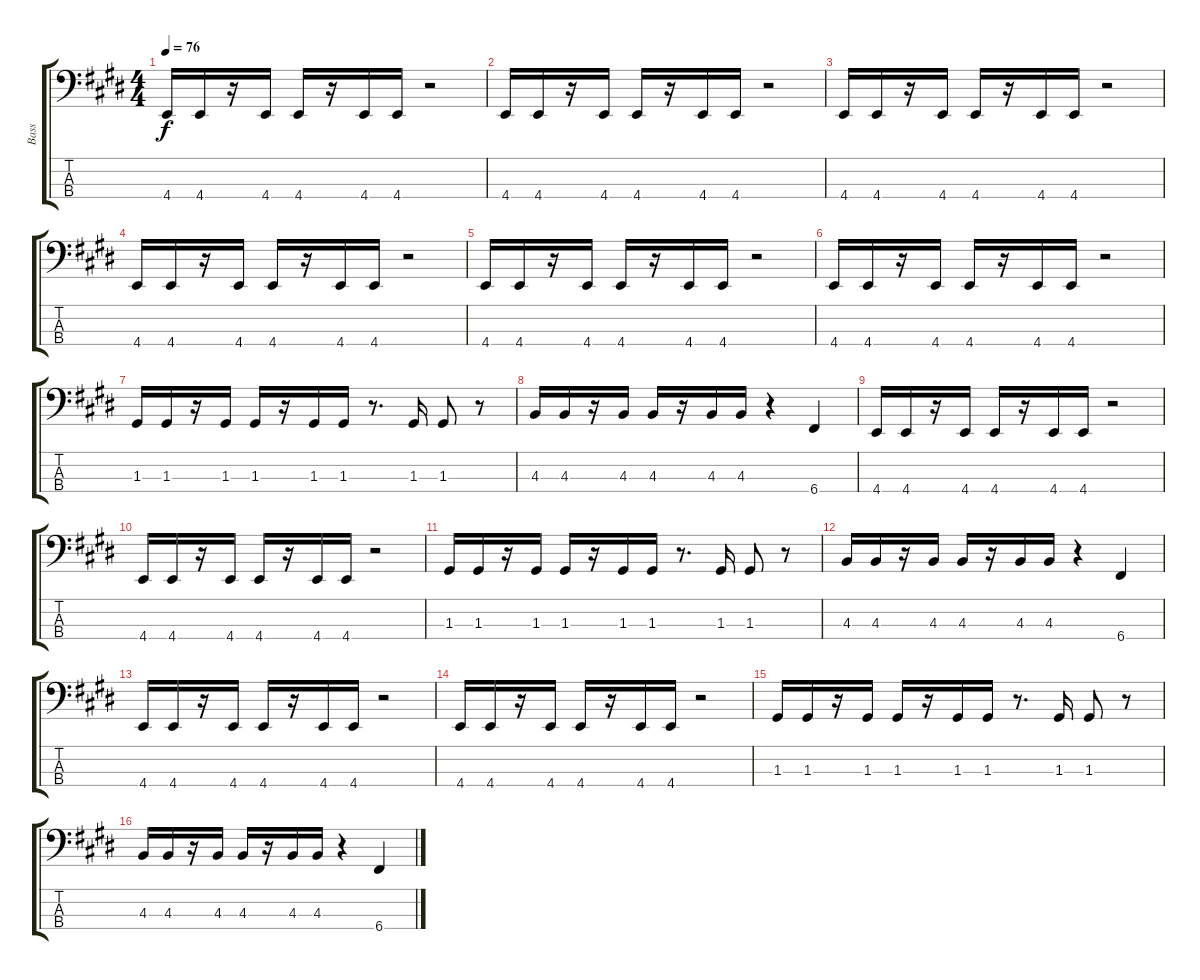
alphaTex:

\track ("Bass" "Bass") {instrument electricbassfinger}
\staff {score tabs}
\tuning (G2 C2 G1 C1) {hide}
\ts (4 4)
\tempo 76
\clef f4
\ks e
4.4.16{dy f} 4.4.16 r.16 4.4.16 4.4.16 r.16 4.4.16 4.4.16 r.2 |
4.4.16 4.4.16 r.16 4.4.16 4.4.16 r.16 4.4.16 4.4.16 r.2 |
4.4.16 4.4.16 r.16 4.4.16 4.4.16 r.16 4.4.16 4.4.16 r.2 |
4.4.16 4.4.16 r.16 4.4.16 4.4.16 r.16 4.4.16 4.4.16 r.2 |
4.4.16 4.4.16 r.16 4.4.16 4.4.16 r.16 4.4.16 4.4.16 r.2 |
4.4.16 4.4.16 r.16 4.4.16 4.4.16 r.16 4.4.16 4.4.16 r.2 |
1.3.16 1.3.16 r.16 1.3.16 1.3.16 r.16 1.3.16 1.3.16 r.8{d} 1.3.16 1.3.8 r.8 |
4.3.16 4.3.16 r.16 4.3.16 4.3.16 r.16 4.3.16 4.3.16 r.4 6.4.4 |
4.4.16 4.4.16 r.16 4.4.16 4.4.16 r.16 4.4.16 4.4.16 r.2 |
4.4.16 4.4.16 r.16 4.4.16 4.4.16 r.16 4.4.16 4.4.16 r.2 |
1.3.16 1.3.16 r.16 1.3.16 1.3.16 r.16 1.3.16 1.3.16 r.8{d} 1.3.16 1.3.8 r.8 |
4.3.16 4.3.16 r.16 4.3.16 4.3.16 r.16 4.3.16 4.3.16 r.4 6.4.4 |
4.4.16 4.4.16 r.16 4.4.16 4.4.16 r.16 4.4.16 4.4.16 r.2 |
4.4.16 4.4.16 r.16 4.4.16 4.4.16 r.16 4.4.16 4.4.16 r.2 |
1.3.16 1.3.16 r.16 1.3.16 1.3.16 r.16 1.3.16 1.3.16 r.8{d} 1.3.16 1.3.8 r.8 |
4.3.16 4.3.16 r.16 4.3.16 4.3.16 r.16 4.3.16 4.3.16 r.4 6.4.4
